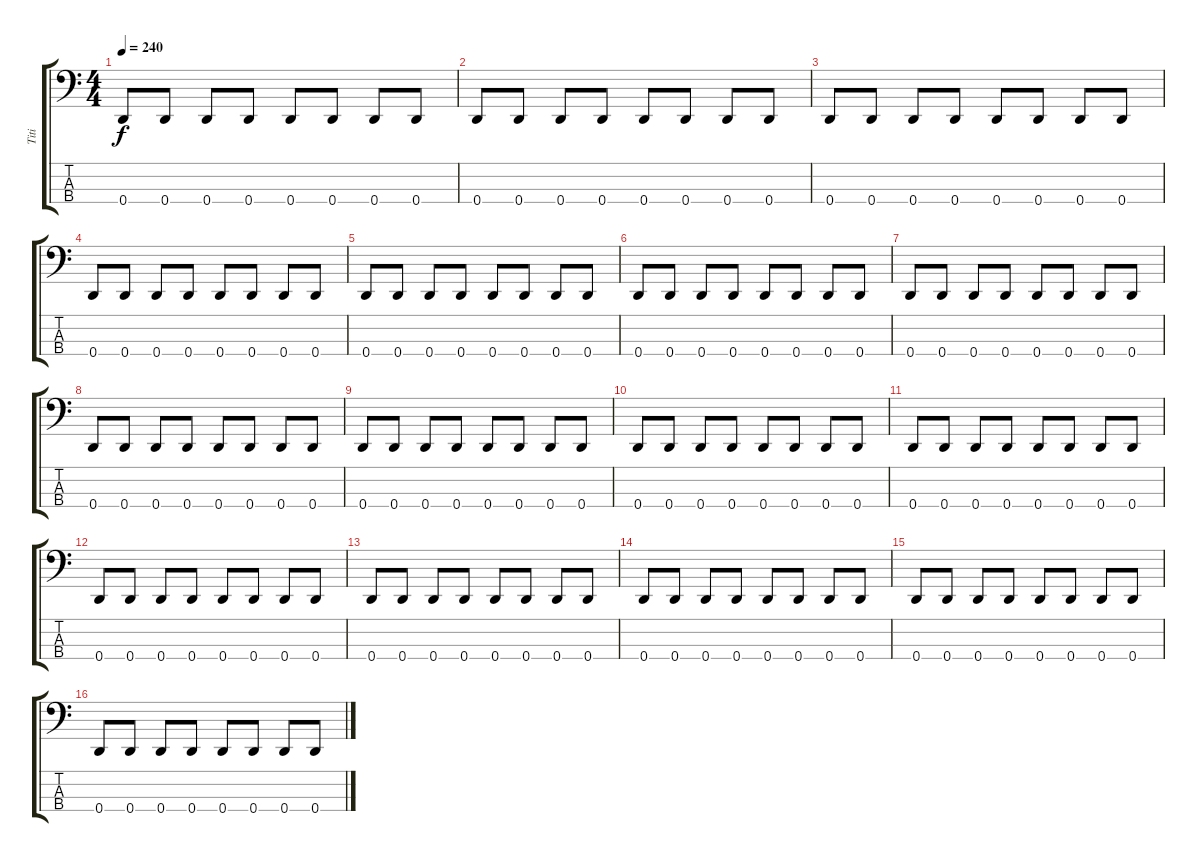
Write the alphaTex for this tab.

\track ("Titi" "Titi") {instrument electricbasspick}
\staff {score tabs}
\tuning (F2 C2 G1 D1) {hide}
\ts (4 4)
\tempo 240
\clef f4
\ks c
0.4.8{dy f} 0.4.8 0.4.8 0.4.8 0.4.8 0.4.8 0.4.8 0.4.8 |
0.4.8 0.4.8 0.4.8 0.4.8 0.4.8 0.4.8 0.4.8 0.4.8 |
0.4.8 0.4.8 0.4.8 0.4.8 0.4.8 0.4.8 0.4.8 0.4.8 |
0.4.8 0.4.8 0.4.8 0.4.8 0.4.8 0.4.8 0.4.8 0.4.8 |
0.4.8 0.4.8 0.4.8 0.4.8 0.4.8 0.4.8 0.4.8 0.4.8 |
0.4.8 0.4.8 0.4.8 0.4.8 0.4.8 0.4.8 0.4.8 0.4.8 |
0.4.8 0.4.8 0.4.8 0.4.8 0.4.8 0.4.8 0.4.8 0.4.8 |
0.4.8 0.4.8 0.4.8 0.4.8 0.4.8 0.4.8 0.4.8 0.4.8 |
0.4.8 0.4.8 0.4.8 0.4.8 0.4.8 0.4.8 0.4.8 0.4.8 |
0.4.8 0.4.8 0.4.8 0.4.8 0.4.8 0.4.8 0.4.8 0.4.8 |
0.4.8 0.4.8 0.4.8 0.4.8 0.4.8 0.4.8 0.4.8 0.4.8 |
0.4.8 0.4.8 0.4.8 0.4.8 0.4.8 0.4.8 0.4.8 0.4.8 |
0.4.8 0.4.8 0.4.8 0.4.8 0.4.8 0.4.8 0.4.8 0.4.8 |
0.4.8 0.4.8 0.4.8 0.4.8 0.4.8 0.4.8 0.4.8 0.4.8 |
0.4.8 0.4.8 0.4.8 0.4.8 0.4.8 0.4.8 0.4.8 0.4.8 |
0.4.8 0.4.8 0.4.8 0.4.8 0.4.8 0.4.8 0.4.8 0.4.8
